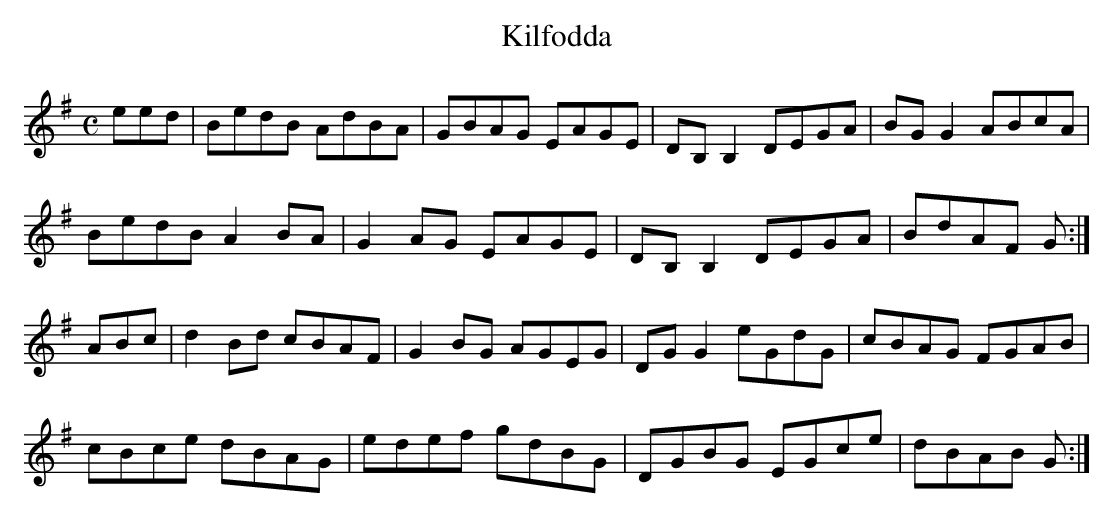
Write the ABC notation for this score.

X:1
T:Kilfodda
M:C
L:1/8
K:G Major
eed|BedB AdBA|GBAG EAGE|DB,B,2 DEGA|BGG2 ABcA|!
BedB A2BA|G2AG EAGE|DB,B,2 DEGA|BdAF G:|!
ABc|d2Bd cBAF|G2BG AGEG|DGG2 eGdG|cBAG FGAB|!
cBce dBAG|edef gdBG|DGBG EGce|dBAB G:|!
